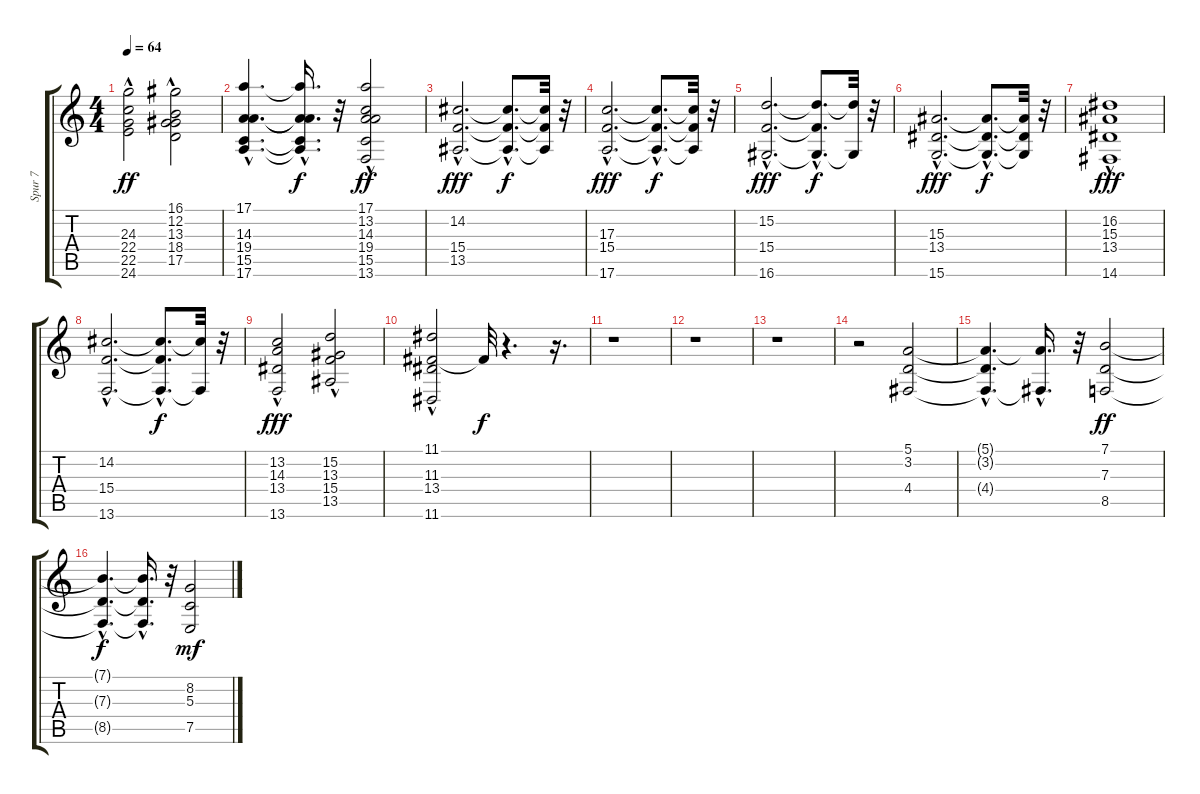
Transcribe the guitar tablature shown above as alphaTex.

\track ("Spur 7" "Spur 7") {instrument stringensemble1}
\staff {score tabs}
\tuning (E4 B3 G3 D3 A2 E2) {hide}
\ts (4 4)
\tempo 64
\clef g2
\ks c
(24.3 22.4{hac} 22.5 24.6{hac}).2{dy ff} (16.1 12.2 13.3 18.4 17.5{hac}).2 |
(17.1{hac} 14.3{hac} 19.4{hac} 15.5{hac} 17.6{hac}).4{d} (17.1{hac t} 14.3{hac t} 19.4{hac t} 15.5{hac t} 17.6{hac t}).16{d dy f} r.32 (17.1{hac} 13.2{hac} 14.3{hac} 19.4{hac} 15.5 13.6).2{dy ff} |
(14.2{hac} 15.4{hac} 13.5{hac}).2{d dy fff} (14.2{hac t} 15.4{hac t} 13.5{hac t}).8{d dy f} (14.2{t} 15.4{t} 13.5{t}).32 r.32 |
(17.3{hac} 15.4{hac} 17.6{hac}).2{d dy fff} (17.3{hac t} 15.4{hac t} 17.6{hac t}).8{d dy f} (17.3{t} 15.4{t} 17.6{t}).32 r.32 |
(15.2{hac} 15.4{hac} 16.6{hac}).2{d dy fff} (15.2{hac t} 15.4{hac t} 16.6{hac t}).8{d dy f} (15.2{t} 16.6{t}).32 r.32 |
(15.3{hac} 13.4{hac} 15.6{hac}).2{d dy fff} (15.3{hac t} 13.4{hac t} 15.6{hac t}).8{d dy f} (15.3{t} 13.4{t} 15.6{t}).32 r.32 |
(16.2{hac} 15.3 13.4{hac} 14.6).1{dy fff} |
(14.2{hac} 15.4{hac} 13.6{hac}).2{d} (14.2{hac t} 15.4{hac t} 13.6{hac t}).8{d dy f} (14.2{t} 13.6{t}).32 r.32 |
(13.2 14.3 13.4{hac} 13.6).2{dy fff} (15.2{hac} 13.3{hac} 15.4{hac} 13.5).2 |
(11.1{hac} 11.3 13.4{hac} 11.6).2 11.3{t}.32{dy f} r.4{d} r.16{d} |
r.1 |
r.1 |
r.1 |
r.2 (5.1 3.2 4.4).2 |
(5.1{hac t} 3.2{t} 4.4{hac t}).4{d} (5.1{hac t} 4.4{hac t}).16{d} r.32 (7.1 7.3 8.5).2{dy ff} |
(7.1{hac t} 7.3{hac t} 8.5{hac t}).4{d dy f} (7.1{hac t} 7.3{t} 8.5{hac t}).16{d} r.32 (8.2 5.3 7.5).2{dy mf}
